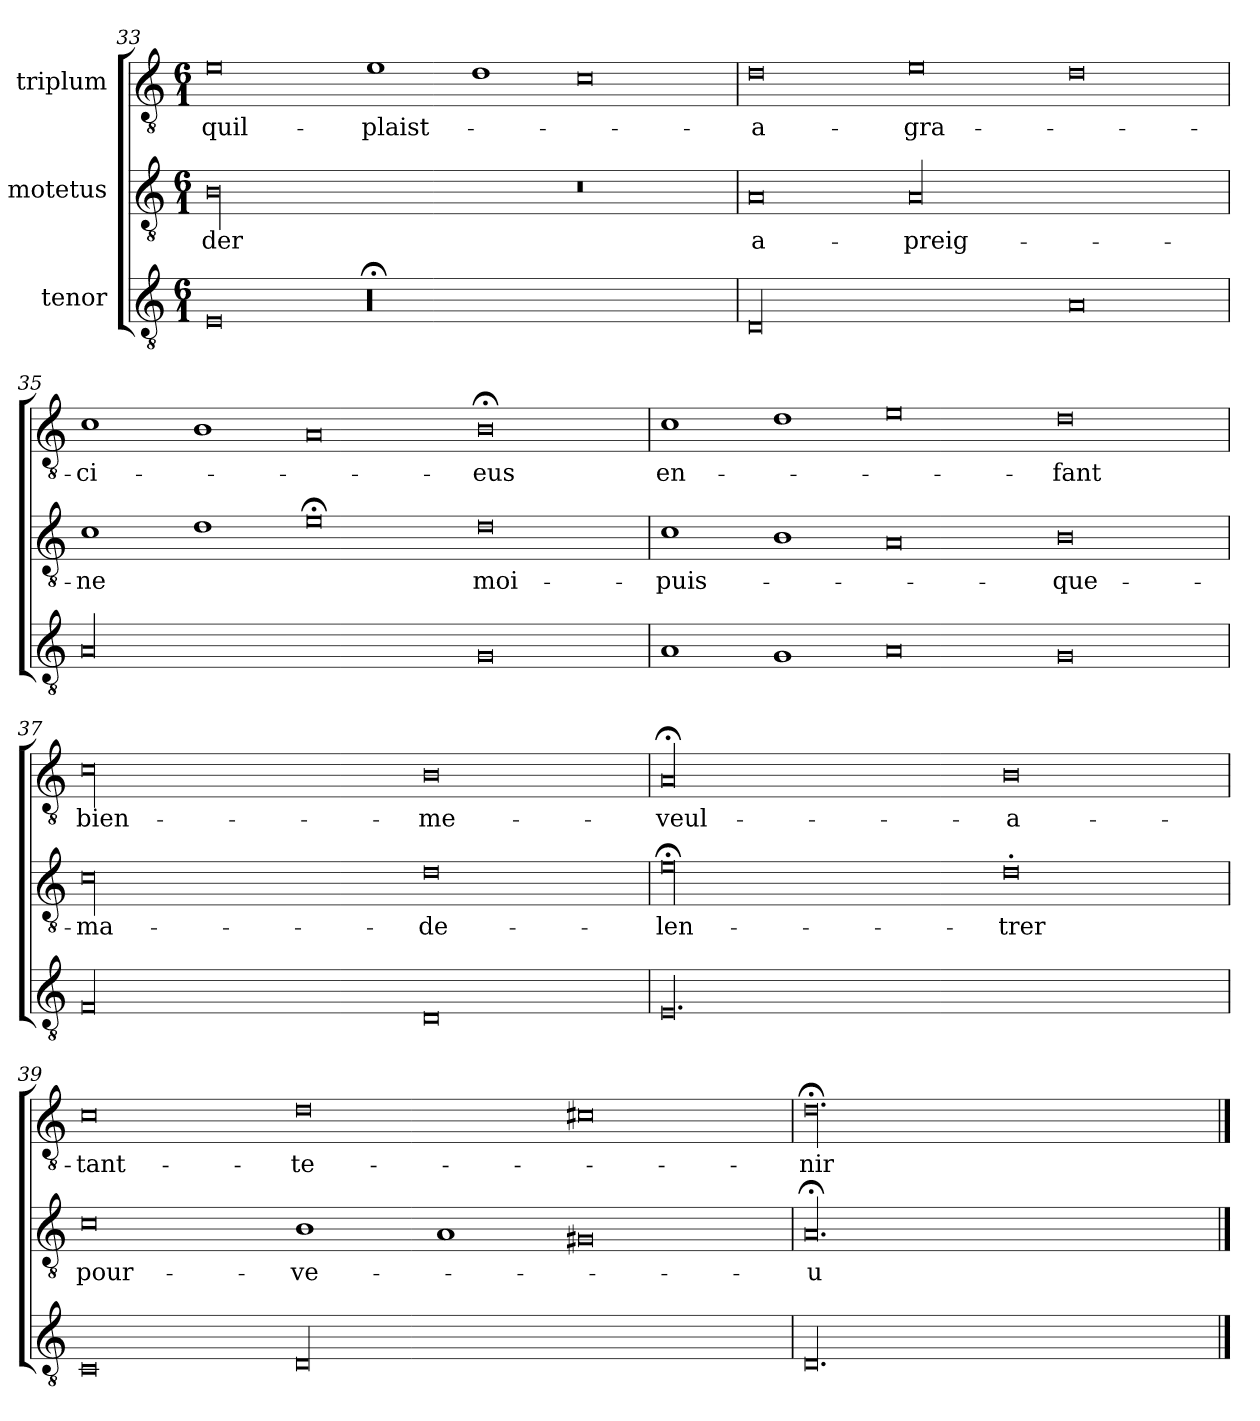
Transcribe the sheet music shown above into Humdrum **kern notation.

**kern	**kern	**text	**kern	**text
*part3	*part2	*part2	*part1	*part1
*staff3	*staff2	*staff2	*staff1	*staff1
*I"tenor	*I"motetus	*	*I"triplum	*
*clefGv2	*clefGv2	*	*clefGv2	*
*k[]	*k[]	*	*k[]	*
*C:	*C:	*	*C:	*
*M6/1	*M6/1	*	*M6/1	*
=33	=33	=33	=33	=33
0E/	00B\	-der	0e\	quil-
00r;<	.	.	1e\	plaist-
.	.	.	1d\	.
.	0r	.	0c\	.
=34	=34	=34	=34	=34
00D/	0A/	a-	0d\	a-
.	00A/	-preig-	0e\	gra-
0A/	.	.	0d\	.
=35	=35	=35	=35	=35
00A/	1c\	-ne	1c\	-ci-
.	1d\	.	1B\	.
.	0e;<\	.	0A/	.
0G/	0d\	moi-	0B;<\	-eus
=36	=36	=36	=36	=36
1A/	1c\	puis-	1c\	en-
1G/	1B\	.	1d\	.
0A/	0A/	.	0e\	.
0G/	0B\	que-	0d\	-fant
=37	=37	=37	=37	=37
00F/	00c\	ma-	00c\	bien-
0D/	0d\	de-	0B\	me-
=38	=38	=38	=38	=38
00.E/	00e;<\	-len-	00A;</	veul-
.	0d'\	-trer	0B\	a-
=39	=39	=39	=39	=39
0C/	0c\	pour-	0c\	tant-
00D/	1B\	-ve-	0d\	te-
.	1A/	.	.	.
.	0G#X/	.	0c#X\	.
=40	=40	=40	=40	=40
00.D/	00.A;</	-u	00.d;<\	-nir
==	==	==	==	==
*-	*-	*-	*-	*-
